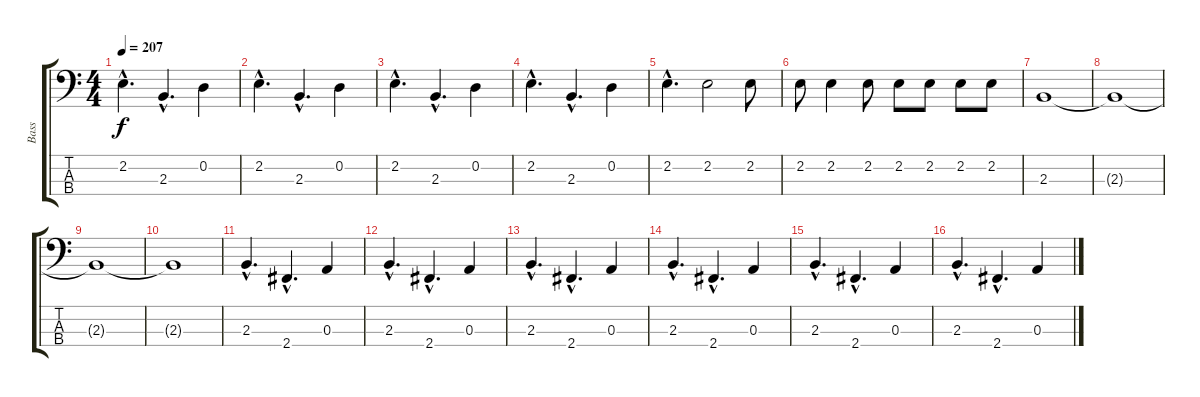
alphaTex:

\track ("Bass" "Bass") {instrument electricbassfinger}
\staff {score tabs}
\tuning (G2 D2 A1 E1) {hide}
\ts (4 4)
\tempo 207
\clef f4
\ks c
2.2{hac}.4{d dy f} 2.3{hac}.4{d} 0.2.4 |
2.2{hac}.4{d} 2.3{hac}.4{d} 0.2.4 |
2.2{hac}.4{d} 2.3{hac}.4{d} 0.2.4 |
2.2{hac}.4{d} 2.3{hac}.4{d} 0.2.4 |
2.2{hac}.4{d} 2.2.2 2.2.8 |
2.2.8 2.2.4 2.2.8 2.2.8 2.2.8 2.2.8 2.2.8 |
2.3.1 |
2.3{t}.1 |
2.3{t}.1 |
2.3{t}.1 |
2.3{hac}.4{d} 2.4{hac}.4{d} 0.3.4 |
2.3{hac}.4{d} 2.4{hac}.4{d} 0.3.4 |
2.3{hac}.4{d} 2.4{hac}.4{d} 0.3.4 |
2.3{hac}.4{d} 2.4{hac}.4{d} 0.3.4 |
2.3{hac}.4{d} 2.4{hac}.4{d} 0.3.4 |
2.3{hac}.4{d} 2.4{hac}.4{d} 0.3.4
